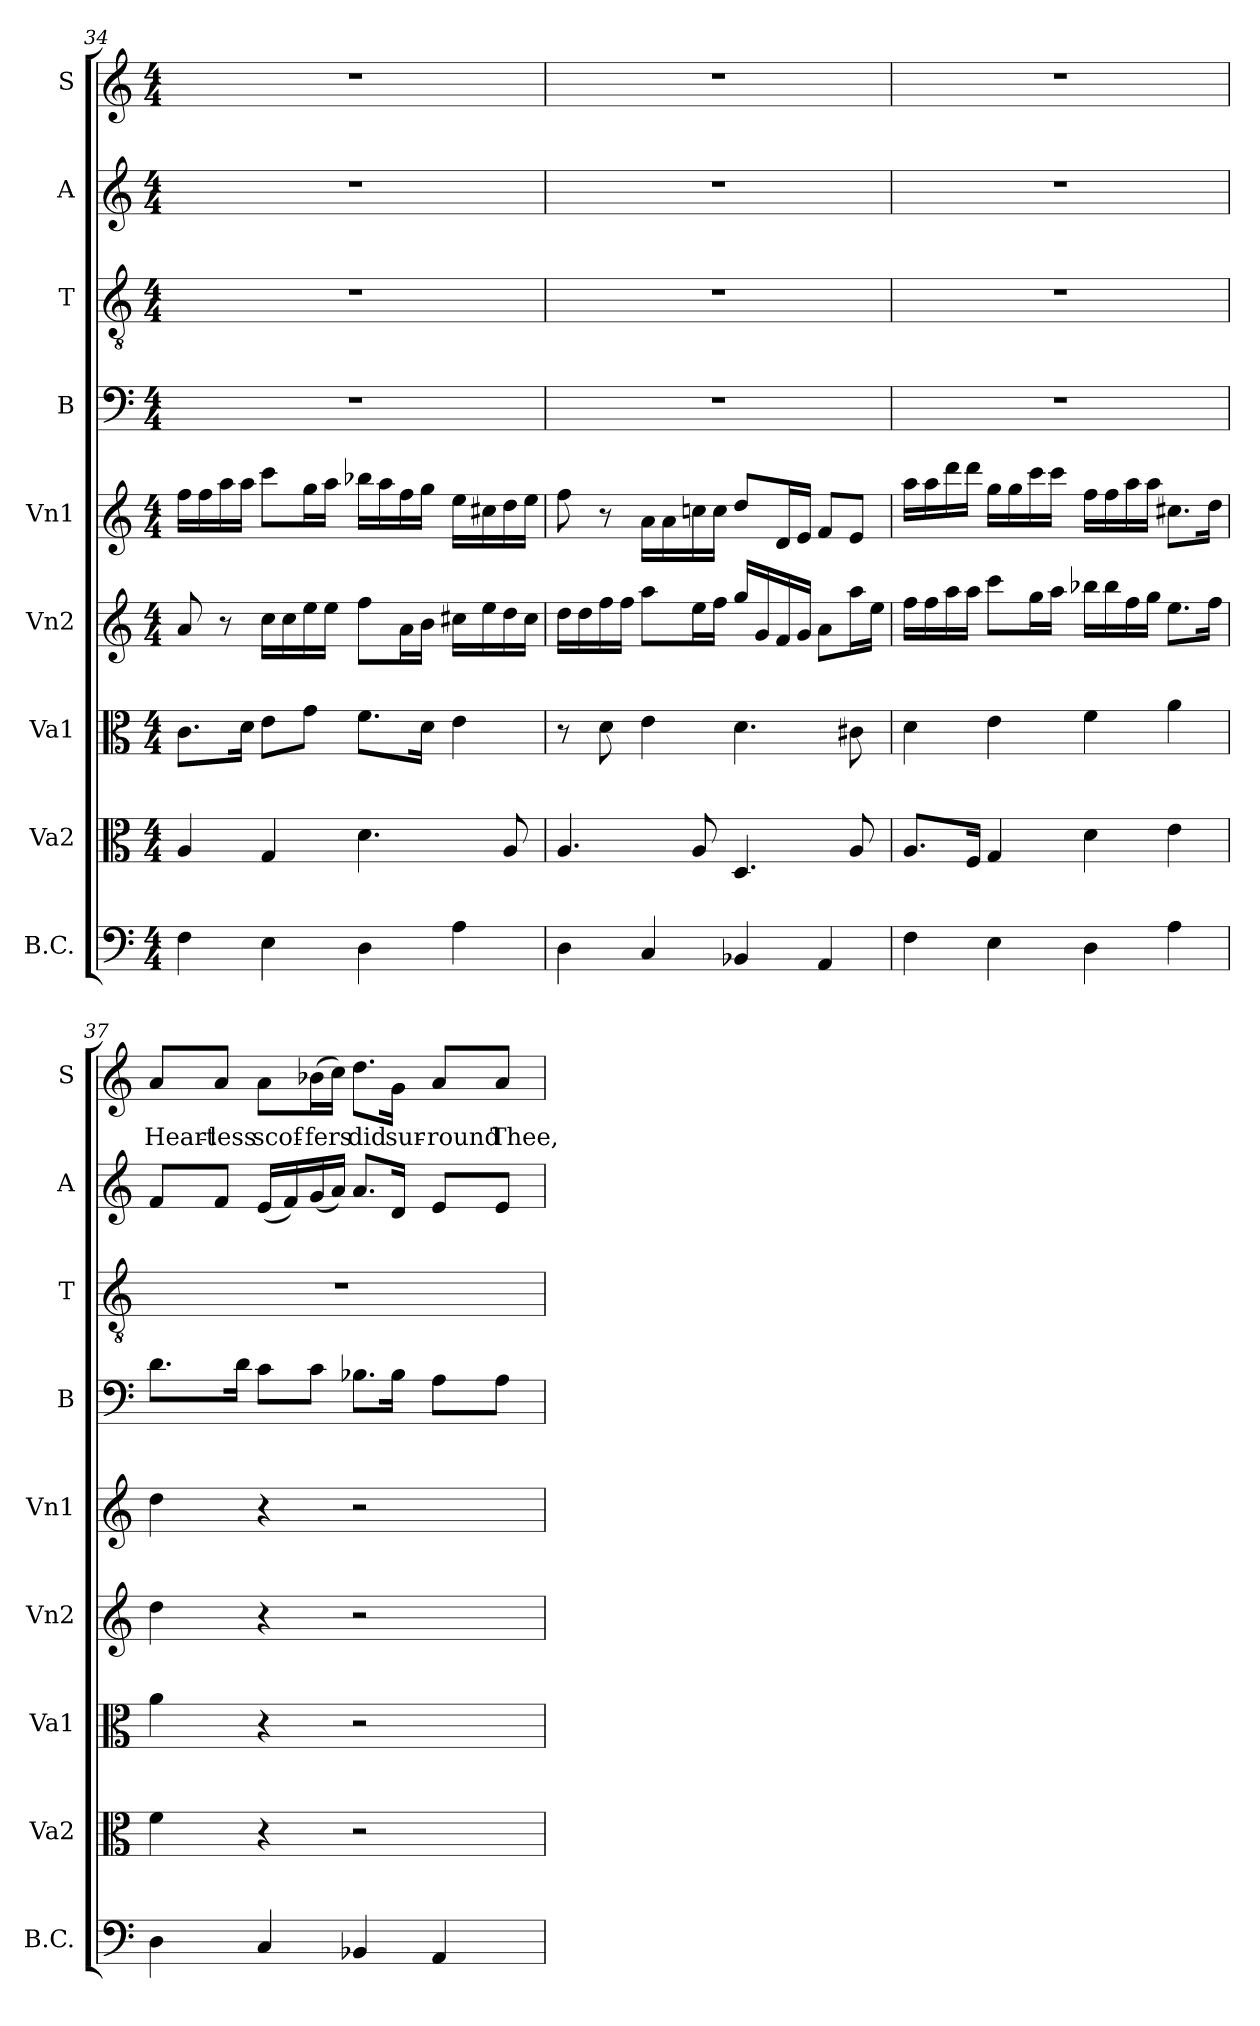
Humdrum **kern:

**kern	**kern	**kern	**kern	**kern	**kern	**kern	**kern	**kern	**text
*part9	*part8	*part7	*part6	*part5	*part4	*part3	*part2	*part1	*part1
*staff9	*staff8	*staff7	*staff6	*staff5	*staff4	*staff3	*staff2	*staff1	*staff1
*I"B.C.	*I"Va2	*I"Va1	*I"Vn2	*I"Vn1	*I"B	*I"T	*I"A	*I"S	*
*I'B.C.	*I'Va2	*I'Va1	*I'Vn2	*I'Vn1	*I'B	*I'T	*I'A	*I'S	*
*clefF4	*clefC3	*clefC3	*clefG2	*clefG2	*clefF4	*clefGv2	*clefG2	*clefG2	*
*	*	*	*	*	*	*ITrd7c12	*	*	*
*k[]	*k[]	*k[]	*k[]	*k[]	*k[]	*k[]	*k[]	*k[]	*
*C:	*C:	*C:	*C:	*C:	*C:	*C:	*C:	*C:	*
*M4/4	*M4/4	*M4/4	*M4/4	*M4/4	*M4/4	*M4/4	*M4/4	*M4/4	*
=34	=34	=34	=34	=34	=34	=34	=34	=34	=34
4Fi\	4Ai/	8.ci\L	8ai/	16ffi\LL	1r	1r	1r	1r	.
.	.	.	.	16ffi\	.	.	.	.	.
.	.	.	8r	16aai\	.	.	.	.	.
.	.	16di\Jk	.	16aai\JJ	.	.	.	.	.
4Ei\	4Gi/	8ei\L	16cci\LL	8ccci\L	.	.	.	.	.
.	.	.	16cci\	.	.	.	.	.	.
.	.	8gi\J	16eei\	16ggi\L	.	.	.	.	.
.	.	.	16eei\JJ	16aai\JJ	.	.	.	.	.
4Di\	4.di\	8.fi\L	8ffi\L	16bb-Xi\LL	.	.	.	.	.
.	.	.	.	16aai\	.	.	.	.	.
.	.	.	16ai\L	16ffi\	.	.	.	.	.
.	.	16di\Jk	16bi\JJ	16ggi\JJ	.	.	.	.	.
4Ai\	.	4ei\	16cc#Xi\LL	16eei\LL	.	.	.	.	.
.	.	.	16eei\	16cc#Xi\	.	.	.	.	.
.	8Ai/	.	16ddi\	16ddi\	.	.	.	.	.
.	.	.	16cc#i\JJ	16eei\JJ	.	.	.	.	.
!!LO:LB:g=z
=35	=35	=35	=35	=35	=35	=35	=35	=35	=35
4Di\	4.Ai/	8r	16ddi\LL	8ffi\	1r	1r	1r	1r	.
.	.	.	16ddi\	.	.	.	.	.	.
.	.	8di\	16ffi\	8r	.	.	.	.	.
.	.	.	16ffi\JJ	.	.	.	.	.	.
4Ci/	.	4ei\	8aai\L	16ai\LL	.	.	.	.	.
.	.	.	.	16ai\	.	.	.	.	.
.	8Ai/	.	16eei\L	16ccni\	.	.	.	.	.
.	.	.	16ffi\JJ	16cci\JJ	.	.	.	.	.
4BB-Xi/	4.Di/	4.di\	16ggi/LL	8ddi/L	.	.	.	.	.
.	.	.	16gi/	.	.	.	.	.	.
.	.	.	16fi/	16di/L	.	.	.	.	.
.	.	.	16gi/JJ	16ei/JJ	.	.	.	.	.
4AAi/	.	.	8ai\L	8fi/L	.	.	.	.	.
.	8Ai/	8c#Xi\	16aai\L	8ei/J	.	.	.	.	.
.	.	.	16eei\JJ	.	.	.	.	.	.
=36	=36	=36	=36	=36	=36	=36	=36	=36	=36
4Fi\	8.Ai/L	4di\	16ffi\LL	16aai\LL	1r	1r	1r	1r	.
.	.	.	16ffi\	16aai\	.	.	.	.	.
.	.	.	16aai\	16dddi\	.	.	.	.	.
.	16Fi/Jk	.	16aai\JJ	16dddi\JJ	.	.	.	.	.
4Ei\	4Gi/	4ei\	8ccci\L	16ggi\LL	.	.	.	.	.
.	.	.	.	16ggi\	.	.	.	.	.
.	.	.	16ggi\L	16ccci\	.	.	.	.	.
.	.	.	16aai\JJ	16ccci\JJ	.	.	.	.	.
4Di\	4di\	4fi\	16bb-Xi\LL	16ffi\LL	.	.	.	.	.
.	.	.	16bb-i\	16ffi\	.	.	.	.	.
.	.	.	16ffi\	16aai\	.	.	.	.	.
.	.	.	16ggi\JJ	16aai\JJ	.	.	.	.	.
4Ai\	4ei\	4ai\	8.eei\L	8.cc#Xi\L	.	.	.	.	.
.	.	.	16ffi\Jk	16ddi\Jk	.	.	.	.	.
!!LO:PB:g=z
=37	=37	=37	=37	=37	=37	=37	=37	=37	=37
!	!	!	!	!	!	!	!	!	!LO:LY:b:color=#000000
4Di\	4fi\	4ai\	4ddi\	4ddi\	8.di\L	1r	8fi/L	8ai/L	Heart-
!	!	!	!	!	!	!	!	!	!LO:LY:b:color=#000000
.	.	.	.	.	.	.	8fi/J	8ai/J	-less
.	.	.	.	.	16di\Jk	.	.	.	.
!	!	!	!	!	!	!	!	!	!LO:LY:b:color=#000000
4Ci/	4r	4r	4r	4r	8ci\L	.	(16ei/LL	8ai\L	scof-
.	.	.	.	.	.	.	16fi/)	.	.
!	!	!	!	!	!	!	!	!	!LO:LY:b:color=#000000
.	.	.	.	.	8ci\J	.	(16gi/	(16b-Xi\L	-fers
.	.	.	.	.	.	.	16ai/JJ)	16cci\JJ)	.
!	!	!	!	!	!	!	!	!	!LO:LY:b:color=#000000
4BB-Xi/	2r	2r	2r	2r	8.B-Xi\L	.	8.ai/L	8.ddi\L	did
!	!	!	!	!	!	!	!	!	!LO:LY:b:color=#000000
.	.	.	.	.	16B-i\Jk	.	16di/Jk	16gi\Jk	sur-
!	!	!	!	!	!	!	!	!	!LO:LY:b:color=#000000
4AAi/	.	.	.	.	8Ai\L	.	8ei/L	8ai/L	-round
!	!	!	!	!	!	!	!	!	!LO:LY:b:color=#000000
.	.	.	.	.	8Ai\J	.	8ei/J	8ai/J	Thee,
=	=	=	=	=	=	=	=	=	=
*-	*-	*-	*-	*-	*-	*-	*-	*-	*-
